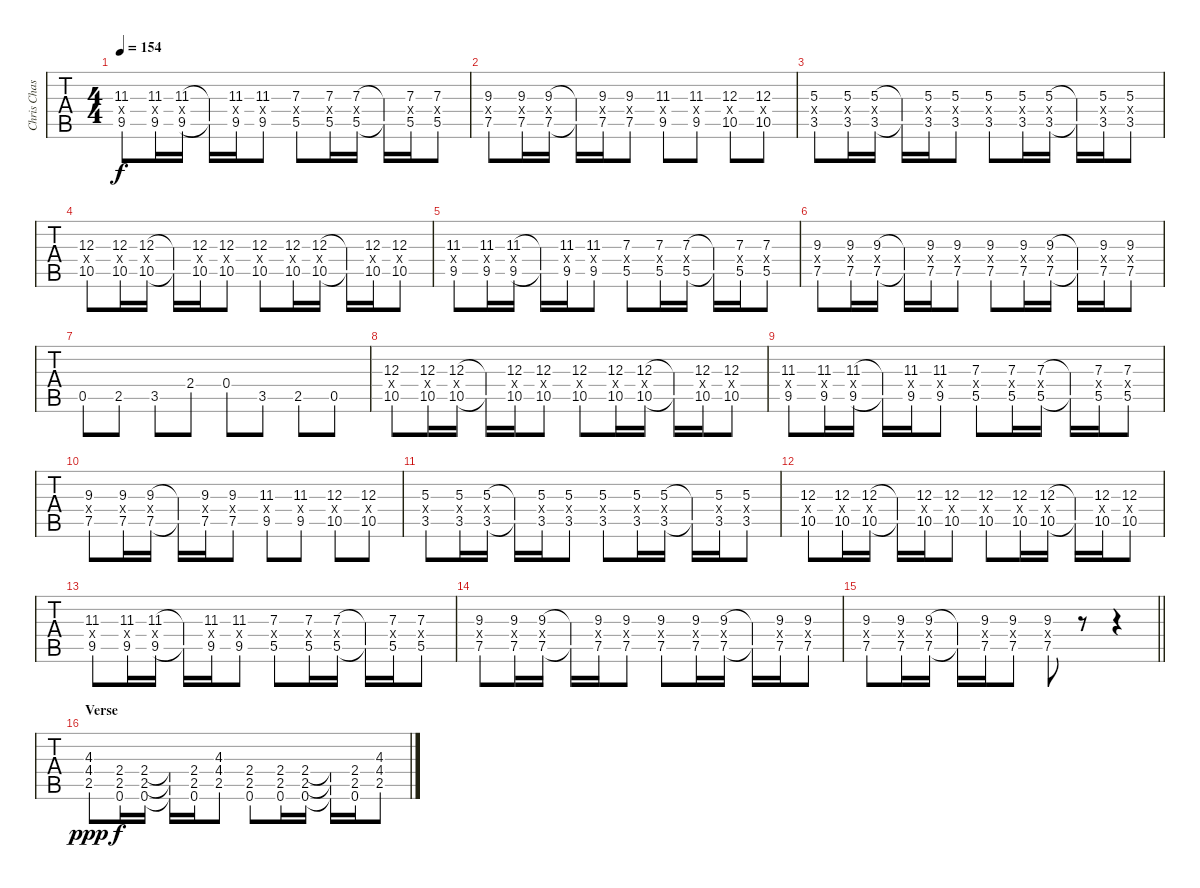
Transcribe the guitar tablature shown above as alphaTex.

\track ("Chris Chasse - Guitar One" "Chris Chas") {instrument distortionguitar}
\staff {tabs}
\tuning (Eb4 Bb3 Gb3 Db3 Ab2 Eb2) {hide}
\ts (4 4)
\tempo 154
\clef g2
\ks gb
(11.3 9.4{x} 9.5).8{dy f} (11.3 9.4{x} 9.5).16 (11.3 9.4{x} 9.5).16 (11.3{t} 9.5{t}).16 (11.3 9.4{x} 9.5).16 (11.3 9.4{x} 9.5).8 (7.3 5.4{x} 5.5).8 (7.3 5.4{x} 5.5).16 (7.3 5.4{x} 5.5).16 (7.3{t} 5.5{t}).16 (7.3 5.4{x} 5.5).16 (7.3 5.4{x} 5.5).8 |
(9.3 7.4{x} 7.5).8 (9.3 7.4{x} 7.5).16 (9.3 7.4{x} 7.5).16 (9.3{t} 7.5{t}).16 (9.3 7.4{x} 7.5).16 (9.3 7.4{x} 7.5).8 (11.3 9.4{x} 9.5).8 (11.3 9.4{x} 9.5).8 (12.3 10.4{x} 10.5).8 (12.3 10.4{x} 10.5).8 |
(5.3 5.4{x} 3.5).8 (5.3 5.4{x} 3.5).16 (5.3 5.4{x} 3.5).16 (5.3{t} 3.5{t}).16 (5.3 5.4{x} 3.5).16 (5.3 5.4{x} 3.5).8 (5.3 5.4{x} 3.5).8 (5.3 5.4{x} 3.5).16 (5.3 5.4{x} 3.5).16 (5.3{t} 3.5{t}).16 (5.3 5.4{x} 3.5).16 (5.3 5.4{x} 3.5).8 |
(12.3 10.4{x} 10.5).8 (12.3 10.4{x} 10.5).16 (12.3 10.4{x} 10.5).16 (12.3{t} 10.5{t}).16 (12.3 10.4{x} 10.5).16 (12.3 10.4{x} 10.5).8 (12.3 10.4{x} 10.5).8 (12.3 10.4{x} 10.5).16 (12.3 10.4{x} 10.5).16 (12.3{t} 10.5{t}).16 (12.3 10.4{x} 10.5).16 (12.3 10.4{x} 10.5).8 |
(11.3 9.4{x} 9.5).8 (11.3 9.4{x} 9.5).16 (11.3 9.4{x} 9.5).16 (11.3{t} 9.5{t}).16 (11.3 9.4{x} 9.5).16 (11.3 9.4{x} 9.5).8 (7.3 5.4{x} 5.5).8 (7.3 5.4{x} 5.5).16 (7.3 5.4{x} 5.5).16 (7.3{t} 5.5{t}).16 (7.3 5.4{x} 5.5).16 (7.3 5.4{x} 5.5).8 |
(9.3 7.4{x} 7.5).8 (9.3 7.4{x} 7.5).16 (9.3 7.4{x} 7.5).16 (9.3{t} 7.5{t}).16 (9.3 7.4{x} 7.5).16 (9.3 7.4{x} 7.5).8 (9.3 7.4{x} 7.5).8 (9.3 7.4{x} 7.5).16 (9.3 7.4{x} 7.5).16 (9.3{t} 7.5{t}).16 (9.3 7.4{x} 7.5).16 (9.3 7.4{x} 7.5).8 |
0.5.8 2.5.8 3.5.8 2.4.8 0.4.8 3.5.8 2.5.8 0.5.8 |
(12.3 10.4{x} 10.5).8 (12.3 10.4{x} 10.5).16 (12.3 10.4{x} 10.5).16 (12.3{t} 10.5{t}).16 (12.3 10.4{x} 10.5).16 (12.3 10.4{x} 10.5).8 (12.3 10.4{x} 10.5).8 (12.3 10.4{x} 10.5).16 (12.3 10.4{x} 10.5).16 (12.3{t} 10.5{t}).16 (12.3 10.4{x} 10.5).16 (12.3 10.4{x} 10.5).8 |
(11.3 9.4{x} 9.5).8 (11.3 9.4{x} 9.5).16 (11.3 9.4{x} 9.5).16 (11.3{t} 9.5{t}).16 (11.3 9.4{x} 9.5).16 (11.3 9.4{x} 9.5).8 (7.3 5.4{x} 5.5).8 (7.3 5.4{x} 5.5).16 (7.3 5.4{x} 5.5).16 (7.3{t} 5.5{t}).16 (7.3 5.4{x} 5.5).16 (7.3 5.4{x} 5.5).8 |
(9.3 7.4{x} 7.5).8 (9.3 7.4{x} 7.5).16 (9.3 7.4{x} 7.5).16 (9.3{t} 7.5{t}).16 (9.3 7.4{x} 7.5).16 (9.3 7.4{x} 7.5).8 (11.3 9.4{x} 9.5).8 (11.3 9.4{x} 9.5).8 (12.3 10.4{x} 10.5).8 (12.3 10.4{x} 10.5).8 |
(5.3 5.4{x} 3.5).8 (5.3 5.4{x} 3.5).16 (5.3 5.4{x} 3.5).16 (5.3{t} 3.5{t}).16 (5.3 5.4{x} 3.5).16 (5.3 5.4{x} 3.5).8 (5.3 5.4{x} 3.5).8 (5.3 5.4{x} 3.5).16 (5.3 5.4{x} 3.5).16 (5.3{t} 3.5{t}).16 (5.3 5.4{x} 3.5).16 (5.3 5.4{x} 3.5).8 |
(12.3 10.4{x} 10.5).8 (12.3 10.4{x} 10.5).16 (12.3 10.4{x} 10.5).16 (12.3{t} 10.5{t}).16 (12.3 10.4{x} 10.5).16 (12.3 10.4{x} 10.5).8 (12.3 10.4{x} 10.5).8 (12.3 10.4{x} 10.5).16 (12.3 10.4{x} 10.5).16 (12.3{t} 10.5{t}).16 (12.3 10.4{x} 10.5).16 (12.3 10.4{x} 10.5).8 |
(11.3 9.4{x} 9.5).8 (11.3 9.4{x} 9.5).16 (11.3 9.4{x} 9.5).16 (11.3{t} 9.5{t}).16 (11.3 9.4{x} 9.5).16 (11.3 9.4{x} 9.5).8 (7.3 5.4{x} 5.5).8 (7.3 5.4{x} 5.5).16 (7.3 5.4{x} 5.5).16 (7.3{t} 5.5{t}).16 (7.3 5.4{x} 5.5).16 (7.3 5.4{x} 5.5).8 |
(9.3 7.4{x} 7.5).8 (9.3 7.4{x} 7.5).16 (9.3 7.4{x} 7.5).16 (9.3{t} 7.5{t}).16 (9.3 7.4{x} 7.5).16 (9.3 7.4{x} 7.5).8 (9.3 7.4{x} 7.5).8 (9.3 7.4{x} 7.5).16 (9.3 7.4{x} 7.5).16 (9.3{t} 7.5{t}).16 (9.3 7.4{x} 7.5).16 (9.3 7.4{x} 7.5).8 |
\barLineRight lightlight
(9.3 7.4{x} 7.5).8 (9.3 7.4{x} 7.5).16 (9.3 7.4{x} 7.5).16 (9.3{t} 7.5{t}).16 (9.3 7.4{x} 7.5).16 (9.3 7.4{x} 7.5).8 (9.3 7.4{x} 7.5).8 r.8 r.4 |
\section ("" "Verse")
(4.3 4.4 2.5).8{dy ppp} (2.4 2.5 0.6).16{dy f} (2.4 2.5 0.6).16 (2.4{t} 2.5{t} 0.6{t}).16 (2.4 2.5 0.6).16 (4.3 4.4 2.5).8 (2.4 2.5 0.6).8 (2.4 2.5 0.6).16 (2.4 2.5 0.6).16 (2.4{t} 2.5{t} 0.6{t}).16 (2.4 2.5 0.6).16 (4.3 4.4 2.5).8
